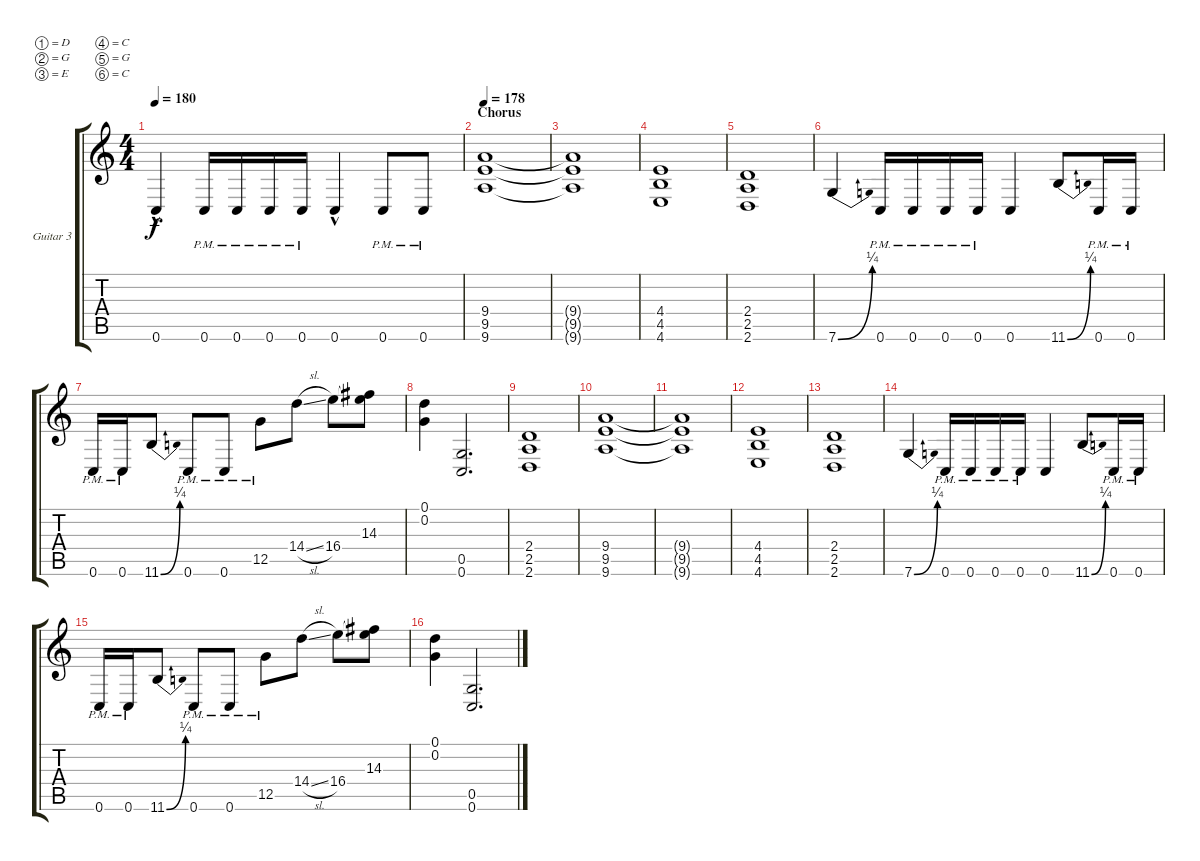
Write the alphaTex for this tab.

\bracketExtendMode groupsimilarinstruments
\firstSystemTrackNameOrientation horizontal
\otherSystemsTrackNameOrientation horizontal
\track ("Additionnal Guitar 1" "Guitar 3") {instrument distortionguitar}
\staff {score tabs}
\tuning (D4 G3 E3 C3 G2 C2)
\ts (4 4)
\tempo 180
\clef g2
\scale
0.333333
\ks c
0.6{hac}.4{dy f} 0.6{pm}.16 0.6{pm}.16 0.6{pm}.16 0.6{pm}.16 0.6{hac}.4 0.6{pm}.8 0.6{pm}.8 |
\section ("" "Chorus")
\tempo 178
\scale
0.333333 (9.6 9.5 9.4).1 |
\scale
0.333333 (9.6{t} 9.5{t} 9.4{t}).1 |
\scale
0.333333 (4.6 4.5 4.4).1 |
\scale
0.333333 (2.5 2.6 2.4).1 |
\scale
0.333333 7.6{be (bend 42 0 51 1)}.4 0.6{pm}.16{beam merge} 0.6{pm}.16{beam merge} 0.6{pm}.16{beam merge} 0.6{pm}.16 0.6.4 11.6{be (bend 40.199999999999996 0 49.8 1)}.8 0.6{pm}.16 0.6{pm}.16 |
\scale
0.333333 0.6{pm}.16 0.6{pm}.16 11.6{be (bend 40.199999999999996 0 49.8 1)}.8 0.6{pm}.8 0.6{pm}.8 12.5{pm}.8 14.4{sl}.8 16.4.8 (14.3 16.4{t}).8 |
\scale
0.333333 (0.2 0.1).4 (0.6 0.5).2{d} |
\scale
0.333333 (2.5 2.6 2.4).1 |
\scale
0.333333 (9.6 9.5 9.4).1 |
\scale
0.333333 (9.6{t} 9.5{t} 9.4{t}).1 |
\scale
0.333333 (4.6 4.5 4.4).1 |
\scale
0.333333 (2.5 2.6 2.4).1 |
\scale
0.333333 7.6{be (bend 42 0 51 1)}.4 0.6{pm}.16{beam merge} 0.6{pm}.16{beam merge} 0.6{pm}.16{beam merge} 0.6{pm}.16 0.6.4 11.6{be (bend 40.199999999999996 0 49.8 1)}.8 0.6{pm}.16 0.6{pm}.16 |
\scale
0.333333 0.6{pm}.16 0.6{pm}.16 11.6{be (bend 40.199999999999996 0 49.8 1)}.8 0.6{pm}.8 0.6{pm}.8 12.5{pm}.8 14.4{sl}.8 16.4.8 (14.3 16.4{t}).8 |
\scale
0.333333 (0.2 0.1).4 (0.6 0.5).2{d}
